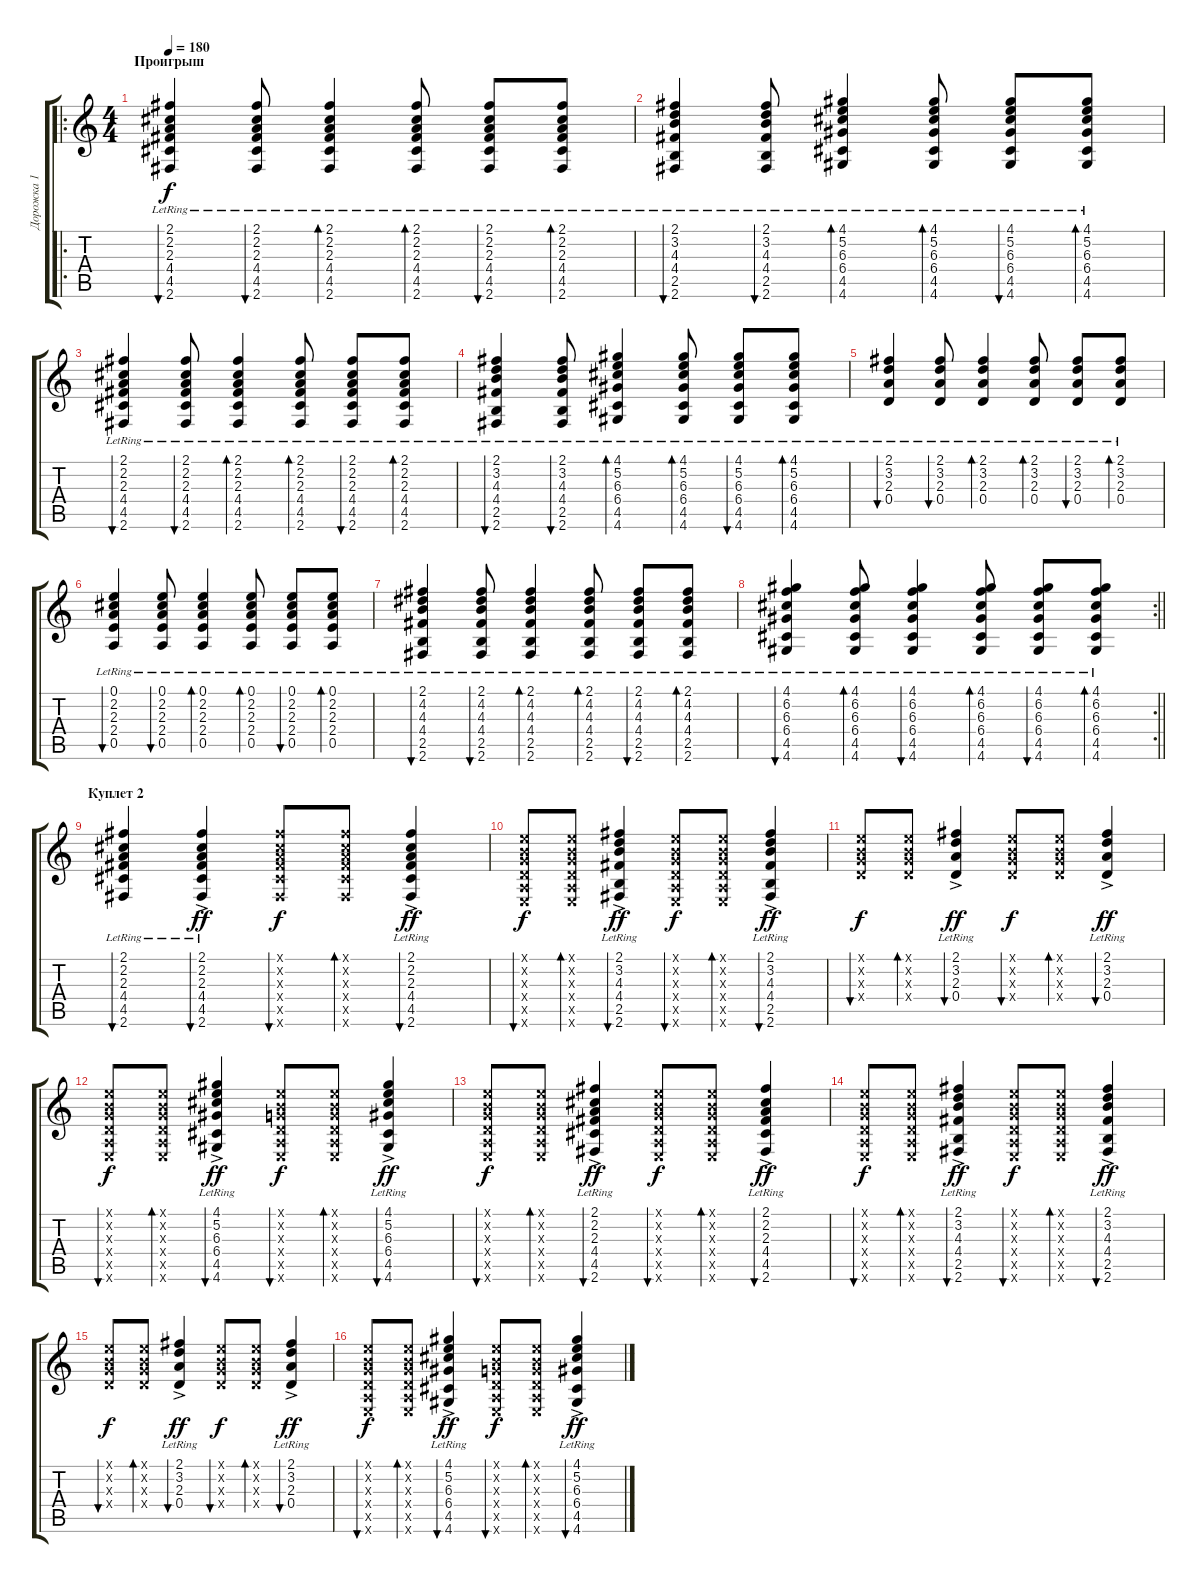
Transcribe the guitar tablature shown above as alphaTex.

\track ("Дорожка 1" "Дорожка 1") {instrument acousticguitarsteel}
\staff {score tabs}
\tuning (E4 B3 G3 D3 A2 E2) {hide}
\ro
\ts (4 4)
\section ("" "Проигрыш")
\tempo 180
\clef g2
\ks c
(2.1{lr} 2.2{lr} 2.3{lr} 4.4{lr} 4.5{lr} 2.6{lr}).4{bu 60 dy f} (2.1{lr} 2.2{lr} 2.3{lr} 4.4{lr} 4.5{lr} 2.6{lr}).8{bu 60} (2.1{lr} 2.2{lr} 2.3{lr} 4.4{lr} 4.5{lr} 2.6{lr}).4{bd 60} (2.1{lr} 2.2{lr} 2.3{lr} 4.4{lr} 4.5{lr} 2.6{lr}).8{bd 60} (2.1{lr} 2.2{lr} 2.3{lr} 4.4{lr} 4.5{lr} 2.6{lr}).8{bu 60} (2.1{lr} 2.2{lr} 2.3{lr} 4.4{lr} 4.5{lr} 2.6{lr}).8{bd 60} |
(2.1{lr} 3.2{lr} 4.3{lr} 4.4{lr} 2.5{lr} 2.6{lr}).4{bu 60} (2.1{lr} 3.2{lr} 4.3{lr} 4.4{lr} 2.5{lr} 2.6{lr}).8{bu 60} (4.1{lr} 5.2{lr} 6.3{lr} 6.4{lr} 4.5{lr} 4.6{lr}).4{bd 60} (4.1{lr} 5.2{lr} 6.3{lr} 6.4{lr} 4.5{lr} 4.6{lr}).8{bd 60} (4.1{lr} 5.2{lr} 6.3{lr} 6.4{lr} 4.5{lr} 4.6{lr}).8{bu 60} (4.1{lr} 5.2{lr} 6.3{lr} 6.4{lr} 4.5{lr} 4.6{lr}).8{bd 60} |
(2.1{lr} 2.2{lr} 2.3{lr} 4.4{lr} 4.5{lr} 2.6{lr}).4{bu 60} (2.1{lr} 2.2{lr} 2.3{lr} 4.4{lr} 4.5{lr} 2.6{lr}).8{bu 60} (2.1{lr} 2.2{lr} 2.3{lr} 4.4{lr} 4.5{lr} 2.6{lr}).4{bd 60} (2.1{lr} 2.2{lr} 2.3{lr} 4.4{lr} 4.5{lr} 2.6{lr}).8{bd 60} (2.1{lr} 2.2{lr} 2.3{lr} 4.4{lr} 4.5{lr} 2.6{lr}).8{bu 60} (2.1{lr} 2.2{lr} 2.3{lr} 4.4{lr} 4.5{lr} 2.6{lr}).8{bd 60} |
(2.1{lr} 3.2{lr} 4.3{lr} 4.4{lr} 2.5{lr} 2.6{lr}).4{bu 60} (2.1{lr} 3.2{lr} 4.3{lr} 4.4{lr} 2.5{lr} 2.6{lr}).8{bu 60} (4.1{lr} 5.2{lr} 6.3{lr} 6.4{lr} 4.5{lr} 4.6{lr}).4{bd 60} (4.1{lr} 5.2{lr} 6.3{lr} 6.4{lr} 4.5{lr} 4.6{lr}).8{bd 60} (4.1{lr} 5.2{lr} 6.3{lr} 6.4{lr} 4.5{lr} 4.6{lr}).8{bu 60} (4.1{lr} 5.2{lr} 6.3{lr} 6.4{lr} 4.5{lr} 4.6{lr}).8{bd 60} |
(2.1{lr} 3.2{lr} 2.3{lr} 0.4{lr}).4{bu 60} (2.1{lr} 3.2{lr} 2.3{lr} 0.4{lr}).8{bu 60} (2.1{lr} 3.2{lr} 2.3{lr} 0.4{lr}).4{bd 60} (2.1{lr} 3.2{lr} 2.3{lr} 0.4{lr}).8{bd 60} (2.1{lr} 3.2{lr} 2.3{lr} 0.4{lr}).8{bu 60} (2.1{lr} 3.2{lr} 2.3{lr} 0.4{lr}).8{bd 60} |
(0.1{lr} 2.2{lr} 2.3{lr} 2.4{lr} 0.5{lr}).4{bu 60} (0.1{lr} 2.2{lr} 2.3{lr} 2.4{lr} 0.5{lr}).8{bu 60} (0.1{lr} 2.2{lr} 2.3{lr} 2.4{lr} 0.5{lr}).4{bd 60} (0.1{lr} 2.2{lr} 2.3{lr} 2.4{lr} 0.5{lr}).8{bd 60} (0.1{lr} 2.2{lr} 2.3{lr} 2.4{lr} 0.5{lr}).8{bu 60} (0.1{lr} 2.2{lr} 2.3{lr} 2.4{lr} 0.5{lr}).8{bd 60} |
(2.1{lr} 4.2{lr} 4.3{lr} 4.4{lr} 2.5{lr} 2.6{lr}).4{bu 60} (2.1{lr} 4.2{lr} 4.3{lr} 4.4{lr} 2.5{lr} 2.6{lr}).8{bu 60} (2.1{lr} 4.2{lr} 4.3{lr} 4.4{lr} 2.5{lr} 2.6{lr}).4{bd 60} (2.1{lr} 4.2{lr} 4.3{lr} 4.4{lr} 2.5{lr} 2.6{lr}).8{bd 60} (2.1{lr} 4.2{lr} 4.3{lr} 4.4{lr} 2.5{lr} 2.6{lr}).8{bu 60} (2.1{lr} 4.2{lr} 4.3{lr} 4.4{lr} 2.5{lr} 2.6{lr}).8{bd 60} |
\rc 2
\barLineRight lightlight
(4.1{lr} 6.2{lr} 6.3{lr} 6.4{lr} 4.5{lr} 4.6{lr}).4{bu 60} (4.1{lr} 6.2{lr} 6.3{lr} 6.4{lr} 4.5{lr} 4.6{lr}).8{bd 60} (4.1{lr} 6.2{lr} 6.3{lr} 6.4{lr} 4.5{lr} 4.6{lr}).4{bu 60} (4.1{lr} 6.2{lr} 6.3{lr} 6.4{lr} 4.5{lr} 4.6{lr}).8{bd 60} (4.1{lr} 6.2{lr} 6.3{lr} 6.4{lr} 4.5{lr} 4.6{lr}).8{bu 60} (4.1{lr} 6.2{lr} 6.3{lr} 6.4{lr} 4.5{lr} 4.6{lr}).8{bd 60} |
\section ("" "Куплет 2")
(2.1{lr} 2.2{lr} 2.3{lr} 4.4{lr} 4.5{lr} 2.6{lr}).4{bu 60} (2.1{ac lr} 2.2{ac lr} 2.3{ac lr} 4.4{ac lr} 4.5{ac lr} 2.6{ac lr}).4{bu 60 dy ff} (2.1{x} 2.2{x} 2.3{x} 4.4{x} 4.5{x} 2.6{x}).8{bu 60 dy f} (2.1{x} 2.2{x} 2.3{x} 4.4{x} 4.5{x} 2.6{x}).8{bd 60} (2.1{ac lr} 2.2{ac lr} 2.3{ac lr} 4.4{ac lr} 4.5{ac lr} 2.6{ac lr}).4{bu 60 dy ff} |
(0.1{x} 0.2{x} 0.3{x} 0.4{x} 0.5{x} 0.6{x}).8{bu 60 dy f} (0.1{x} 0.2{x} 0.3{x} 0.4{x} 0.5{x} 0.6{x}).8{bd 60} (2.1{ac lr} 3.2{ac lr} 4.3{ac lr} 4.4{ac lr} 2.5{ac lr} 2.6{ac lr}).4{bu 60 dy ff} (0.1{x} 0.2{x} 0.3{x} 0.4{x} 0.5{x} 0.6{x}).8{bu 60 dy f} (0.1{x} 0.2{x} 0.3{x} 0.4{x} 0.5{x} 0.6{x}).8{bd 60} (2.1{ac lr} 3.2{ac lr} 4.3{ac lr} 4.4{ac lr} 2.5{ac lr} 2.6{ac lr}).4{bu 60 dy ff} |
(0.1{x} 0.2{x} 0.3{x} 0.4{x}).8{bu 60 dy f} (0.1{x} 0.2{x} 0.3{x} 0.4{x}).8{bd 60} (2.1{ac lr} 3.2{ac lr} 2.3{ac lr} 0.4{ac lr}).4{bu 60 dy ff} (0.1{x} 0.2{x} 0.3{x} 0.4{x}).8{bu 60 dy f} (0.1{x} 0.2{x} 0.3{x} 0.4{x}).8{bd 60} (2.1{ac lr} 3.2{ac lr} 2.3{ac lr} 0.4{ac lr}).4{bu 60 dy ff} |
(0.1{x} 0.2{x} 0.3{x} 0.4{x} 0.5{x} 0.6{x}).8{bu 60 dy f} (0.1{x} 0.2{x} 0.3{x} 0.4{x} 0.5{x} 0.6{x}).8{bd 60} (4.1{ac lr} 5.2{ac lr} 6.3{ac lr} 6.4{ac lr} 4.5{ac lr} 4.6{ac lr}).4{bu 60 dy ff} (0.1{x} 0.2{x} 0.3{x} 0.4{x} 0.5{x} 0.6{x}).8{bu 60 dy f} (0.1{x} 0.2{x} 0.3{x} 0.4{x} 0.5{x} 0.6{x}).8{bd 60} (4.1{ac lr} 5.2{ac lr} 6.3{ac lr} 6.4{ac lr} 4.5{ac lr} 4.6{ac lr}).4{bu 60 dy ff} |
(0.1{x} 0.2{x} 0.3{x} 0.4{x} 0.5{x} 0.6{x}).8{bu 60 dy f} (0.1{x} 0.2{x} 0.3{x} 0.4{x} 0.5{x} 0.6{x}).8{bd 60} (2.1{ac lr} 2.2{ac lr} 2.3{ac lr} 4.4{ac lr} 4.5{ac lr} 2.6{ac lr}).4{bu 60 dy ff} (0.1{x} 0.2{x} 0.3{x} 0.4{x} 0.5{x} 0.6{x}).8{bu 60 dy f} (0.1{x} 0.2{x} 0.3{x} 0.4{x} 0.5{x} 0.6{x}).8{bd 60} (2.1{ac lr} 2.2{ac lr} 2.3{ac lr} 4.4{ac lr} 4.5{ac lr} 2.6{ac lr}).4{bu 60 dy ff} |
(0.1{x} 0.2{x} 0.3{x} 0.4{x} 0.5{x} 0.6{x}).8{bu 60 dy f} (0.1{x} 0.2{x} 0.3{x} 0.4{x} 0.5{x} 0.6{x}).8{bd 60} (2.1{ac lr} 3.2{ac lr} 4.3{ac lr} 4.4{ac lr} 2.5{ac lr} 2.6{ac lr}).4{bu 60 dy ff} (0.1{x} 0.2{x} 0.3{x} 0.4{x} 0.5{x} 0.6{x}).8{bu 60 dy f} (0.1{x} 0.2{x} 0.3{x} 0.4{x} 0.5{x} 0.6{x}).8{bd 60} (2.1{ac lr} 3.2{ac lr} 4.3{ac lr} 4.4{ac lr} 2.5{ac lr} 2.6{ac lr}).4{bu 60 dy ff} |
(0.1{x} 0.2{x} 0.3{x} 0.4{x}).8{bu 60 dy f} (0.1{x} 0.2{x} 0.3{x} 0.4{x}).8{bd 60} (2.1{ac lr} 3.2{ac lr} 2.3{ac lr} 0.4{ac lr}).4{bu 60 dy ff} (0.1{x} 0.2{x} 0.3{x} 0.4{x}).8{bu 60 dy f} (0.1{x} 0.2{x} 0.3{x} 0.4{x}).8{bd 60} (2.1{ac lr} 3.2{ac lr} 2.3{ac lr} 0.4{ac lr}).4{bu 60 dy ff} |
(0.1{x} 0.2{x} 0.3{x} 0.4{x} 0.5{x} 0.6{x}).8{bu 60 dy f} (0.1{x} 0.2{x} 0.3{x} 0.4{x} 0.5{x} 0.6{x}).8{bd 60} (4.1{ac lr} 5.2{ac lr} 6.3{ac lr} 6.4{ac lr} 4.5{ac lr} 4.6{ac lr}).4{bu 60 dy ff} (0.1{x} 0.2{x} 0.3{x} 0.4{x} 0.5{x} 0.6{x}).8{bu 60 dy f} (0.1{x} 0.2{x} 0.3{x} 0.4{x} 0.5{x} 0.6{x}).8{bd 60} (4.1{ac lr} 5.2{ac lr} 6.3{ac lr} 6.4{ac lr} 4.5{ac lr} 4.6{ac lr}).4{bu 60 dy ff}
